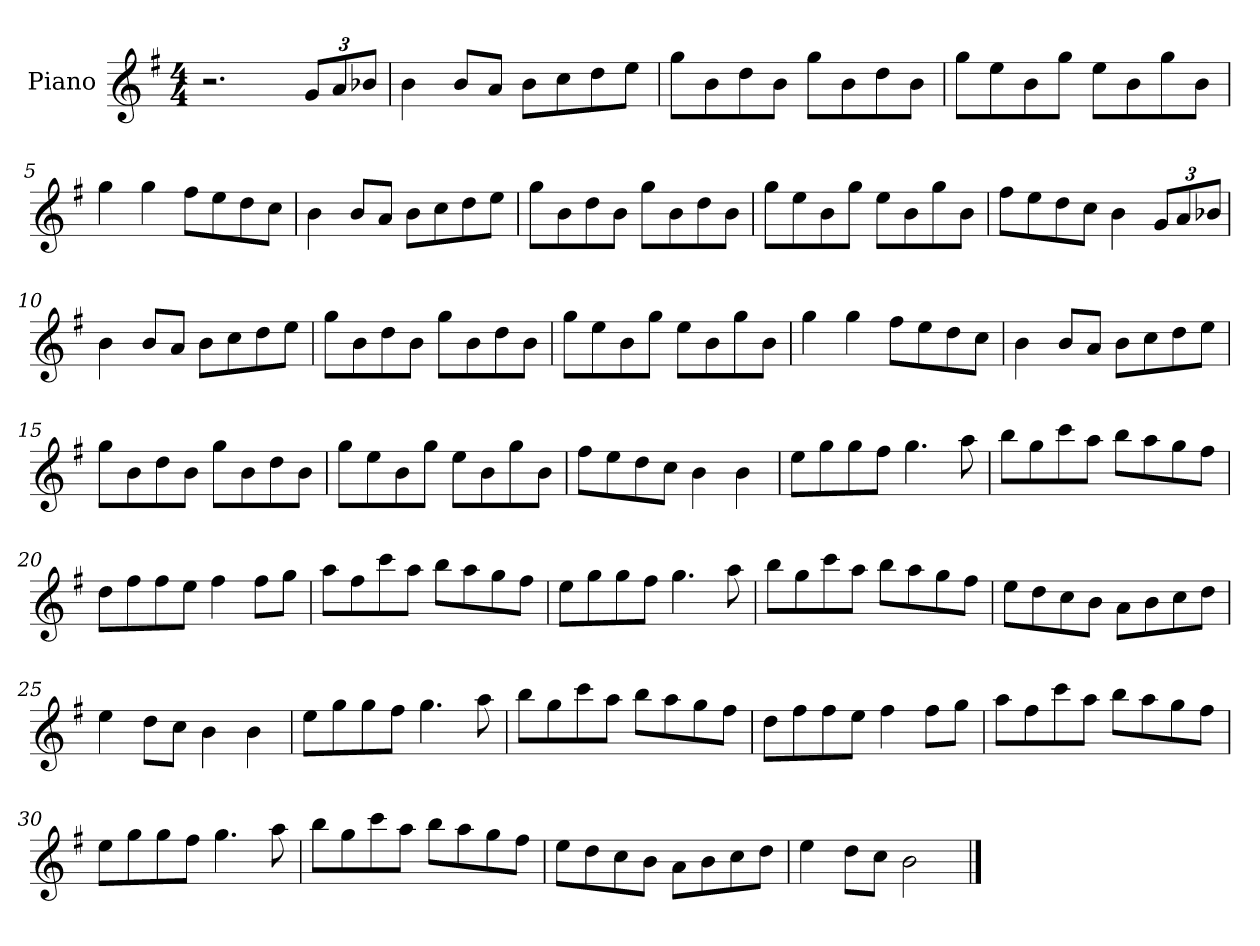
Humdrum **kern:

**kern
*part1
*staff1
*I"Piano
*I'Pno
*clefG2
*k[f#]
*M4/4
=1
2.r
*Xbrackettup
12g/L
12a/
12b-X/J
=2
4b\
8b/L
8a/J
8b\L
8cc\
8dd\
8ee\J
=3
8gg\L
8b\
8dd\
8b\J
8gg\L
8b\
8dd\
8b\J
=4
8gg\L
8ee\
8b\
8gg\J
8ee\L
8b\
8gg\
8b\J
=5
4gg\
4gg\
8ff#\L
8ee\
8dd\
8cc\J
=6
4b\
8b/L
8a/J
8b\L
8cc\
8dd\
8ee\J
=7
8gg\L
8b\
8dd\
8b\J
8gg\L
8b\
8dd\
8b\J
=8
8gg\L
8ee\
8b\
8gg\J
8ee\L
8b\
8gg\
8b\J
=9
8ff#\L
8ee\
8dd\
8cc\J
4b\
12g/L
12a/
12b-X/J
=10
4b\
8b/L
8a/J
8b\L
8cc\
8dd\
8ee\J
=11
8gg\L
8b\
8dd\
8b\J
8gg\L
8b\
8dd\
8b\J
=12
8gg\L
8ee\
8b\
8gg\J
8ee\L
8b\
8gg\
8b\J
=13
4gg\
4gg\
8ff#\L
8ee\
8dd\
8cc\J
=14
4b\
8b/L
8a/J
8b\L
8cc\
8dd\
8ee\J
=15
8gg\L
8b\
8dd\
8b\J
8gg\L
8b\
8dd\
8b\J
=16
8gg\L
8ee\
8b\
8gg\J
8ee\L
8b\
8gg\
8b\J
=17
8ff#\L
8ee\
8dd\
8cc\J
4b\
4b\
=18
8ee\L
8gg\
8gg\
8ff#\J
4.gg\
8aa\
=19
8bb\L
8gg\
8ccc\
8aa\J
8bb\L
8aa\
8gg\
8ff#\J
=20
8dd\L
8ff#\
8ff#\
8ee\J
4ff#\
8ff#\L
8gg\J
=21
8aa\L
8ff#\
8ccc\
8aa\J
8bb\L
8aa\
8gg\
8ff#\J
=22
8ee\L
8gg\
8gg\
8ff#\J
4.gg\
8aa\
=23
8bb\L
8gg\
8ccc\
8aa\J
8bb\L
8aa\
8gg\
8ff#\J
=24
8ee\L
8dd\
8cc\
8b\J
8a\L
8b\
8cc\
8dd\J
=25
4ee\
8dd\L
8cc\J
4b\
4b\
=26
8ee\L
8gg\
8gg\
8ff#\J
4.gg\
8aa\
=27
8bb\L
8gg\
8ccc\
8aa\J
8bb\L
8aa\
8gg\
8ff#\J
=28
8dd\L
8ff#\
8ff#\
8ee\J
4ff#\
8ff#\L
8gg\J
=29
8aa\L
8ff#\
8ccc\
8aa\J
8bb\L
8aa\
8gg\
8ff#\J
=30
8ee\L
8gg\
8gg\
8ff#\J
4.gg\
8aa\
=31
8bb\L
8gg\
8ccc\
8aa\J
8bb\L
8aa\
8gg\
8ff#\J
=32
8ee\L
8dd\
8cc\
8b\J
8a\L
8b\
8cc\
8dd\J
=33
4ee\
8dd\L
8cc\J
2b\
==
*-
